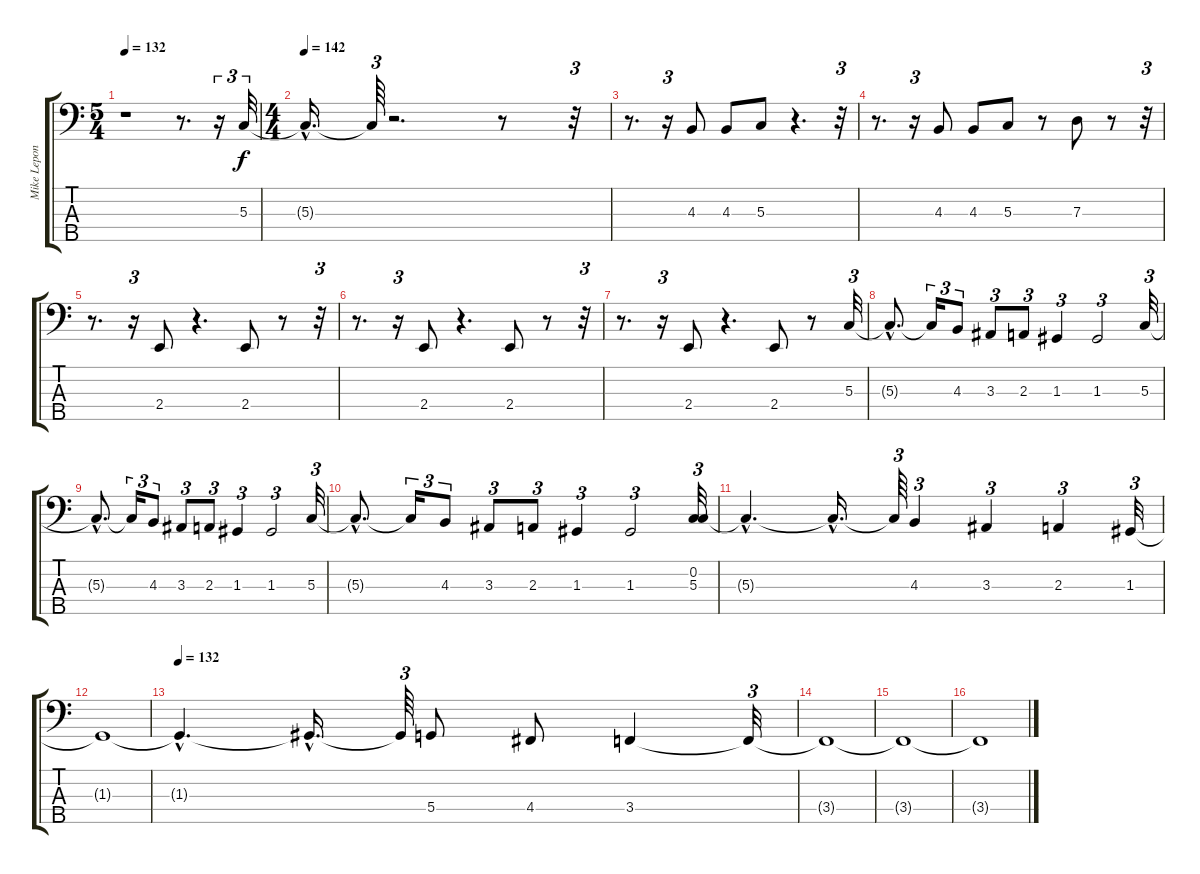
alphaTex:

\track ("Mike Lepond" "Mike Lepon") {instrument electricbasspick}
\staff {score tabs}
\tuning (F2 C2 G1 D1 A0) {hide}
\ts (5 4)
\tempo 132
\clef f4
\ks c
r.1{dy f} r.8{d} r.16{tu (3 2)} 5.3.32{tu (3 2)} |
\ts (4 4)
\tempo 142
5.3{hac t}.16{d} 5.3{t}.64{tu (3 2)} r.2{d} r.8 r.32{tu (3 2)} |
r.8{d} r.16{tu (3 2)} 4.3.8 4.3.8 5.3.8 r.4{d} r.32{tu (3 2)} |
r.8{d} r.16{tu (3 2)} 4.3.8 4.3.8 5.3.8 r.8 7.3.8 r.8 r.32{tu (3 2)} |
r.8{d} r.16{tu (3 2)} 2.4.8 r.4{d} 2.4.8 r.8 r.32{tu (3 2)} |
r.8{d} r.16{tu (3 2)} 2.4.8 r.4{d} 2.4.8 r.8 r.32{tu (3 2)} |
r.8{d} r.16{tu (3 2)} 2.4.8 r.4{d} 2.4.8 r.8 5.3.32{tu (3 2)} |
5.3{hac t}.8{d} 5.3{t}.16{tu (3 2)} 4.3.8{tu (3 2)} 3.3.8{tu (3 2)} 2.3.8{tu (3 2)} 1.3.4{tu (3 2)} 1.3.2{tu (3 2)} 5.3.32{tu (3 2)} |
5.3{hac t}.8{d} 5.3{t}.16{tu (3 2)} 4.3.8{tu (3 2)} 3.3.8{tu (3 2)} 2.3.8{tu (3 2)} 1.3.4{tu (3 2)} 1.3.2{tu (3 2)} 5.3.32{tu (3 2)} |
5.3{hac t}.8{d} 5.3{t}.16{tu (3 2)} 4.3.8{tu (3 2)} 3.3.8{tu (3 2)} 2.3.8{tu (3 2)} 1.3.4{tu (3 2)} 1.3.2{tu (3 2)} (0.2 5.3).32{tu (3 2)} |
5.3{hac t}.4{d} 5.3{hac t}.16{d} 5.3{t}.64{tu (3 2)} 4.3.4{tu (3 2)} 3.3.4{tu (3 2)} 2.3.4{tu (3 2)} 1.3.32{tu (3 2)} |
1.3{t}.1 |
\tempo 132
1.3{hac t}.4{d} 1.3{hac t}.16{d} 1.3{t}.64{tu (3 2)} 5.4.8 4.4.8 3.4.4 3.4{t}.32{tu (3 2)} |
3.4{t}.1 |
3.4{t}.1 |
3.4{t}.1
